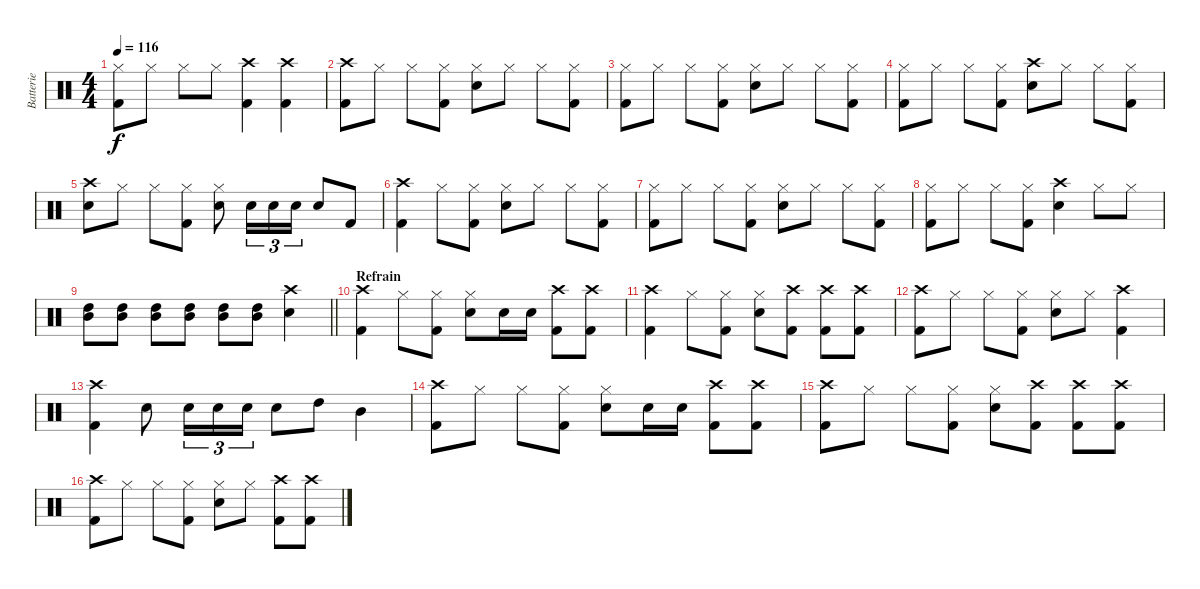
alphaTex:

\track ("Batterie" "Batterie") {instrument percussion}
\staff {score}
\articulation defaults
\ts (4 4)
\tempo 116
\clef neutral
\ks c
("Hi-Hat (closed)" "Kick (hit) 2").8{dy f} "Hi-Hat (closed)".8 "Hi-Hat (closed)".8 "Hi-Hat (closed)".8 ("Crash high (hit)" "Kick (hit) 2").4 ("Crash high (hit)" "Kick (hit) 2").4 |
("Crash high (hit)" "Kick (hit) 2").8 "Hi-Hat (closed)".8 "Hi-Hat (closed)".8 ("Hi-Hat (closed)" "Kick (hit) 2").8 ("Hi-Hat (closed)" "Snare (hit) 2").8 "Hi-Hat (closed)".8 "Hi-Hat (closed)".8 ("Hi-Hat (closed)" "Kick (hit) 2").8 |
("Hi-Hat (closed)" "Kick (hit) 2").8 "Hi-Hat (closed)".8 "Hi-Hat (closed)".8 ("Hi-Hat (closed)" "Kick (hit) 2").8 ("Hi-Hat (closed)" "Snare (hit) 2").8 "Hi-Hat (closed)".8 "Hi-Hat (closed)".8 ("Hi-Hat (closed)" "Kick (hit) 2").8 |
("Hi-Hat (closed)" "Kick (hit) 2").8 "Hi-Hat (closed)".8 "Hi-Hat (closed)".8 ("Hi-Hat (closed)" "Kick (hit) 2").8 ("Crash high (hit)" "Snare (hit) 2").8 "Hi-Hat (closed)".8 "Hi-Hat (closed)".8 ("Hi-Hat (closed)" "Kick (hit) 2").8 |
("Crash high (hit)" "Snare (hit) 2").8 "Hi-Hat (closed)".8 "Hi-Hat (closed)".8 ("Hi-Hat (closed)" "Kick (hit) 2").8 ("Hi-Hat (closed)" "Snare (hit) 2").8 "Snare (hit) 2".16{tu (3 2)} "Snare (hit) 2".16{tu (3 2)} "Snare (hit) 2".16{tu (3 2)} "Snare (hit) 2".8 "Kick (hit) 2".8 |
("Crash high (hit)" "Kick (hit) 2").4 "Hi-Hat (closed)".8 ("Hi-Hat (closed)" "Kick (hit) 2").8 ("Hi-Hat (closed)" "Snare (hit) 2").8 "Hi-Hat (closed)".8 "Hi-Hat (closed)".8 ("Hi-Hat (closed)" "Kick (hit) 2").8 |
("Hi-Hat (closed)" "Kick (hit) 2").8 "Hi-Hat (closed)".8 "Hi-Hat (closed)".8 ("Hi-Hat (closed)" "Kick (hit) 2").8 ("Hi-Hat (closed)" "Snare (hit) 2").8 "Hi-Hat (closed)".8 "Hi-Hat (closed)".8 ("Hi-Hat (closed)" "Kick (hit) 2").8 |
("Hi-Hat (closed)" "Kick (hit) 2").8 "Hi-Hat (closed)".8 "Hi-Hat (closed)".8 ("Hi-Hat (closed)" "Kick (hit) 2").8 ("Crash high (hit)" "Snare (hit) 2").4 "Hi-Hat (closed)".8 "Hi-Hat (closed)".8 |
\barLineRight lightlight
("Mid Tom (hit)" "High Tom (hit)").8 ("Mid Tom (hit)" "High Tom (hit)").8 ("Mid Tom (hit)" "High Tom (hit)").8 ("Mid Tom (hit)" "High Tom (hit)").8 ("Mid Tom (hit)" "High Tom (hit)").8 ("Mid Tom (hit)" "High Tom (hit)").8 ("Crash high (hit)" "Snare (hit) 2").4 |
\section ("" "Refrain")
("Crash high (hit)" "Kick (hit) 2").4 "Hi-Hat (closed)".8 ("Hi-Hat (closed)" "Kick (hit) 2").8 ("Hi-Hat (closed)" "Snare (hit) 2").8 "Snare (hit) 2".16 "Snare (hit) 2".16 ("Crash high (hit)" "Kick (hit) 2").8 ("Crash high (hit)" "Kick (hit) 2").8 |
("Crash high (hit)" "Kick (hit) 2").4 "Hi-Hat (closed)".8 ("Hi-Hat (closed)" "Kick (hit) 2").8 ("Hi-Hat (closed)" "Snare (hit) 2").8 ("Crash high (hit)" "Kick (hit) 2").8 ("Crash high (hit)" "Kick (hit) 2").8 ("Crash high (hit)" "Kick (hit) 2").8 |
("Crash high (hit)" "Kick (hit) 2").8 "Hi-Hat (closed)".8 "Hi-Hat (closed)".8 ("Hi-Hat (closed)" "Kick (hit) 2").8 ("Hi-Hat (closed)" "Snare (hit) 2").8 "Hi-Hat (closed)".8 ("Crash high (hit)" "Kick (hit) 2").4 |
("Crash high (hit)" "Kick (hit) 2").4 "Snare (hit) 2".8 "Snare (hit) 2".16{tu (3 2)} "Snare (hit) 2".16{tu (3 2)} "Snare (hit) 2".16{tu (3 2)} "Snare (hit) 2".8 "High Tom (hit)".8 "Mid Tom (hit)".4 |
("Crash high (hit)" "Kick (hit) 2").8 "Hi-Hat (closed)".8 "Hi-Hat (closed)".8 ("Hi-Hat (closed)" "Kick (hit) 2").8 ("Hi-Hat (closed)" "Snare (hit) 2").8 "Snare (hit) 2".16 "Snare (hit) 2".16 ("Crash high (hit)" "Kick (hit) 2").8 ("Crash high (hit)" "Kick (hit) 2").8 |
("Crash high (hit)" "Kick (hit) 2").8 "Hi-Hat (closed)".8 "Hi-Hat (closed)".8 ("Hi-Hat (closed)" "Kick (hit) 2").8 ("Hi-Hat (closed)" "Snare (hit) 2").8 ("Crash high (hit)" "Kick (hit) 2").8 ("Crash high (hit)" "Kick (hit) 2").8 ("Crash high (hit)" "Kick (hit) 2").8 |
("Crash high (hit)" "Kick (hit) 2").8 "Hi-Hat (closed)".8 "Hi-Hat (closed)".8 ("Hi-Hat (closed)" "Kick (hit) 2").8 ("Hi-Hat (closed)" "Snare (hit) 2").8 "Hi-Hat (closed)".8 ("Crash high (hit)" "Kick (hit) 2").8 ("Crash high (hit)" "Kick (hit) 2").8
